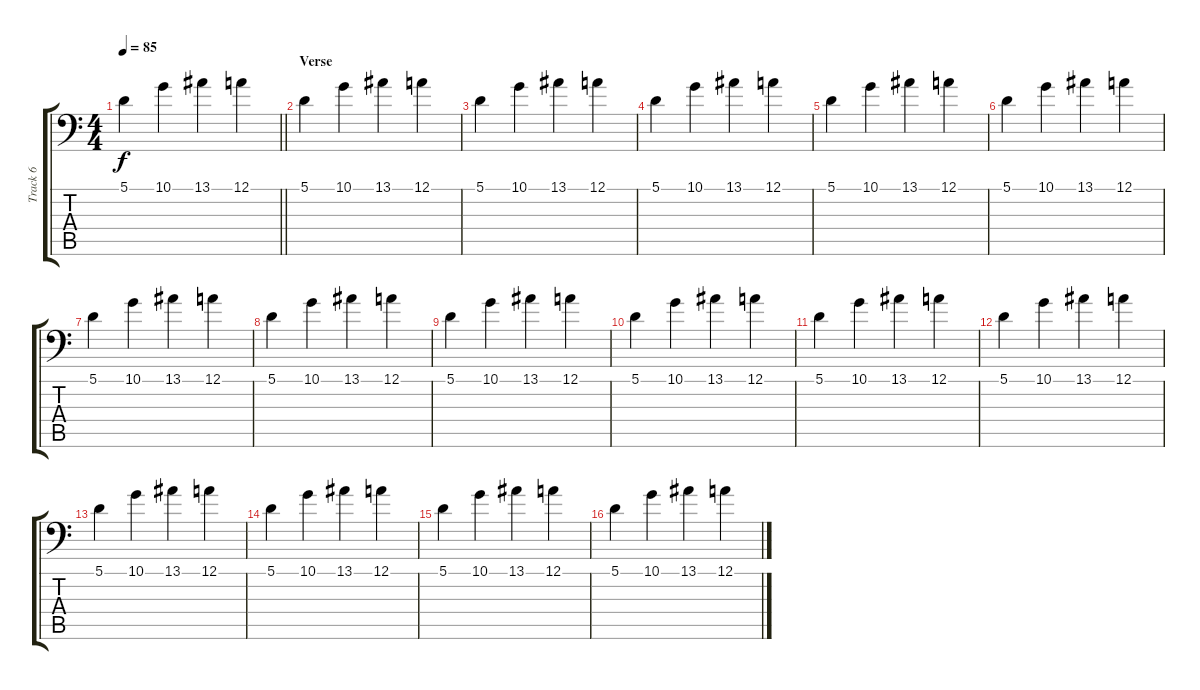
\track ("Track 6" "Track 6") {instrument acousticgrandpiano}
\staff {score tabs}
\tuning (A3 E3 C3 G2 D2 A1) {hide}
\ts (4 4)
\tempo 85
\clef f4
\barLineRight lightlight
\ks c
5.1.4{dy f} 10.1.4 13.1.4 12.1.4 |
\section ("" "Verse")
5.1.4 10.1.4 13.1.4 12.1.4 |
5.1.4 10.1.4 13.1.4 12.1.4 |
5.1.4 10.1.4 13.1.4 12.1.4 |
5.1.4 10.1.4 13.1.4 12.1.4 |
5.1.4 10.1.4 13.1.4 12.1.4 |
5.1.4 10.1.4 13.1.4 12.1.4 |
5.1.4 10.1.4 13.1.4 12.1.4 |
5.1.4 10.1.4 13.1.4 12.1.4 |
5.1.4 10.1.4 13.1.4 12.1.4 |
5.1.4 10.1.4 13.1.4 12.1.4 |
5.1.4 10.1.4 13.1.4 12.1.4 |
5.1.4 10.1.4 13.1.4 12.1.4 |
5.1.4 10.1.4 13.1.4 12.1.4 |
5.1.4 10.1.4 13.1.4 12.1.4 |
5.1.4 10.1.4 13.1.4 12.1.4
